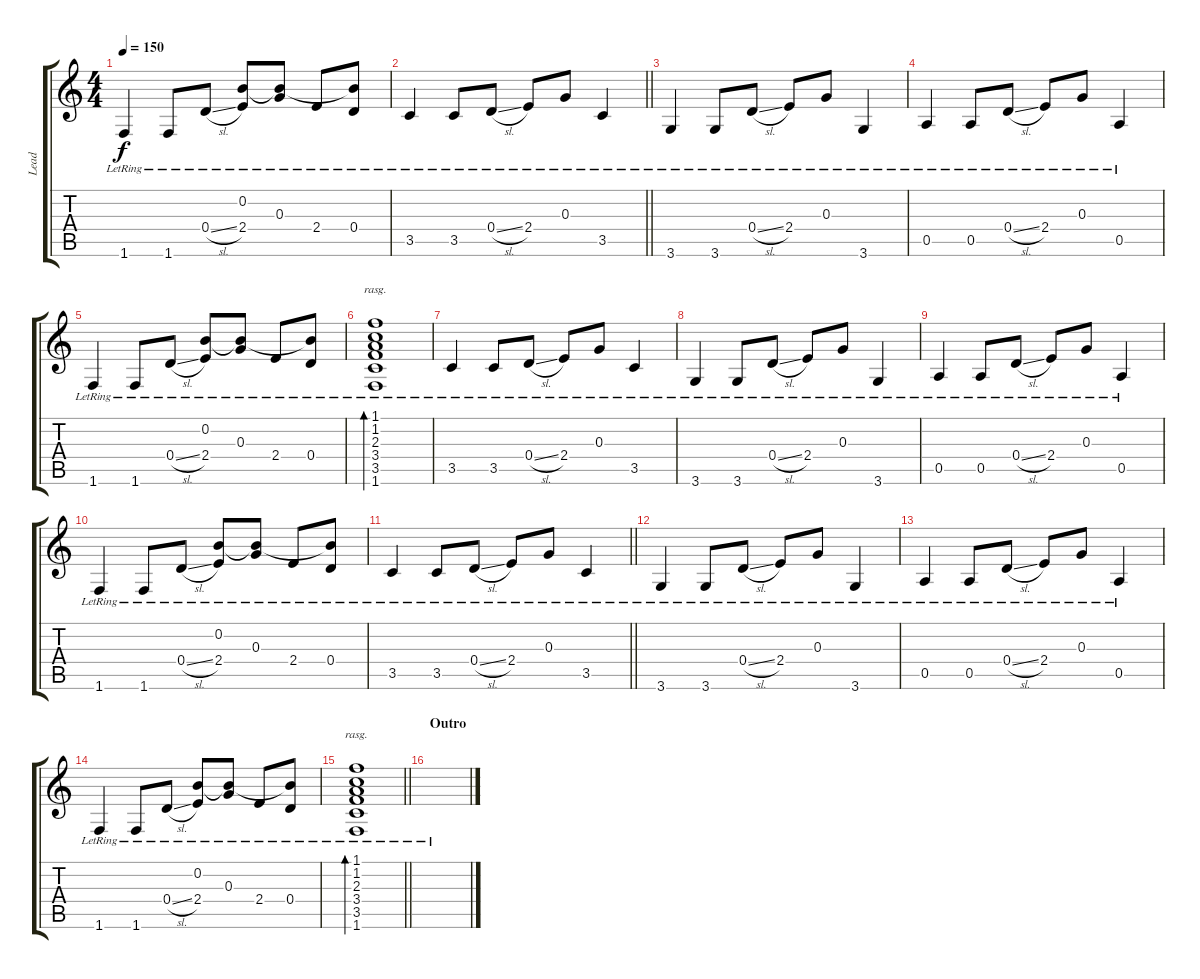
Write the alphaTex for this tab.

\track ("Lead" "Lead") {instrument acousticguitarsteel}
\staff {score tabs}
\tuning (E4 B3 G3 D3 A2 E2) {hide}
\ts (4 4)
\tempo 150
\clef g2
\ks c
1.6{lr}.4{dy f} 1.6{lr}.8 0.4{sl lr}.8 (0.2 2.4{lr}).8 (0.2{t} 0.3{lr}).8 2.4{lr}.8 (0.2{t} 0.4{lr}).8 |
\barLineRight lightlight
3.5{lr}.4 3.5{lr}.8 0.4{sl lr}.8 2.4{lr}.8 0.3{lr}.8 3.5{lr}.4 |
3.6{lr}.4 3.6{lr}.8 0.4{sl lr}.8 2.4{lr}.8 0.3{lr}.8 3.6{lr}.4 |
0.5{lr}.4 0.5{lr}.8 0.4{sl lr}.8 2.4{lr}.8 0.3{lr}.8 0.5{lr}.4 |
1.6{lr}.4 1.6{lr}.8 0.4{sl lr}.8 (0.2 2.4{lr}).8 (0.2{t} 0.3{lr}).8 2.4{lr}.8 (0.2{t} 0.4{lr}).8 |
(1.1{lr} 1.2{lr} 2.3{lr} 3.4{lr} 3.5{lr} 1.6{lr}).1{bd 480 rasg ii} |
3.5{lr}.4 3.5{lr}.8 0.4{sl lr}.8 2.4{lr}.8 0.3{lr}.8 3.5{lr}.4 |
3.6{lr}.4 3.6{lr}.8 0.4{sl lr}.8 2.4{lr}.8 0.3{lr}.8 3.6{lr}.4 |
0.5{lr}.4 0.5{lr}.8 0.4{sl lr}.8 2.4{lr}.8 0.3{lr}.8 0.5{lr}.4 |
1.6{lr}.4 1.6{lr}.8 0.4{sl lr}.8 (0.2 2.4{lr}).8 (0.2{t} 0.3{lr}).8 2.4{lr}.8 (0.2{t} 0.4{lr}).8 |
\barLineRight lightlight
3.5{lr}.4 3.5{lr}.8 0.4{sl lr}.8 2.4{lr}.8 0.3{lr}.8 3.5{lr}.4 |
3.6{lr}.4 3.6{lr}.8 0.4{sl lr}.8 2.4{lr}.8 0.3{lr}.8 3.6{lr}.4 |
0.5{lr}.4 0.5{lr}.8 0.4{sl lr}.8 2.4{lr}.8 0.3{lr}.8 0.5{lr}.4 |
1.6{lr}.4 1.6{lr}.8 0.4{sl lr}.8 (0.2 2.4{lr}).8 (0.2{t} 0.3{lr}).8 2.4{lr}.8 (0.2{t} 0.4{lr}).8 |
\barLineRight lightlight
(1.1{lr} 1.2{lr} 2.3{lr} 3.4{lr} 3.5{lr} 1.6{lr}).1{bd 480 rasg ii} |
\section ("" "Outro")
